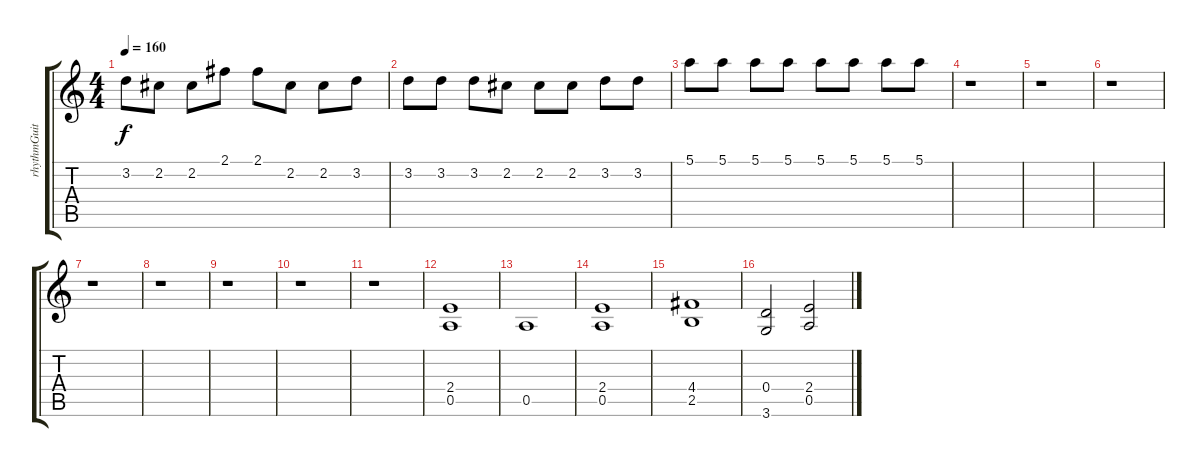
\track ("rhythmGuitar" "rhythmGuit") {instrument distortionguitar}
\staff {score tabs}
\tuning (E4 B3 G3 D3 A2 E2) {hide}
\ts (4 4)
\tempo 160
\clef g2
\ks c
3.2.8{dy f} 2.2.8 2.2.8 2.1.8 2.1.8 2.2.8 2.2.8 3.2.8 |
3.2.8 3.2.8 3.2.8 2.2.8 2.2.8 2.2.8 3.2.8 3.2.8 |
5.1.8 5.1.8 5.1.8 5.1.8 5.1.8 5.1.8 5.1.8 5.1.8 |
r.1 |
r.1 |
r.1 |
r.1 |
r.1 |
r.1 |
r.1 |
r.1 |
(2.4 0.5).1 |
0.5.1 |
(2.4 0.5).1 |
(4.4 2.5).1 |
(0.4 3.6).2 (2.4 0.5).2
